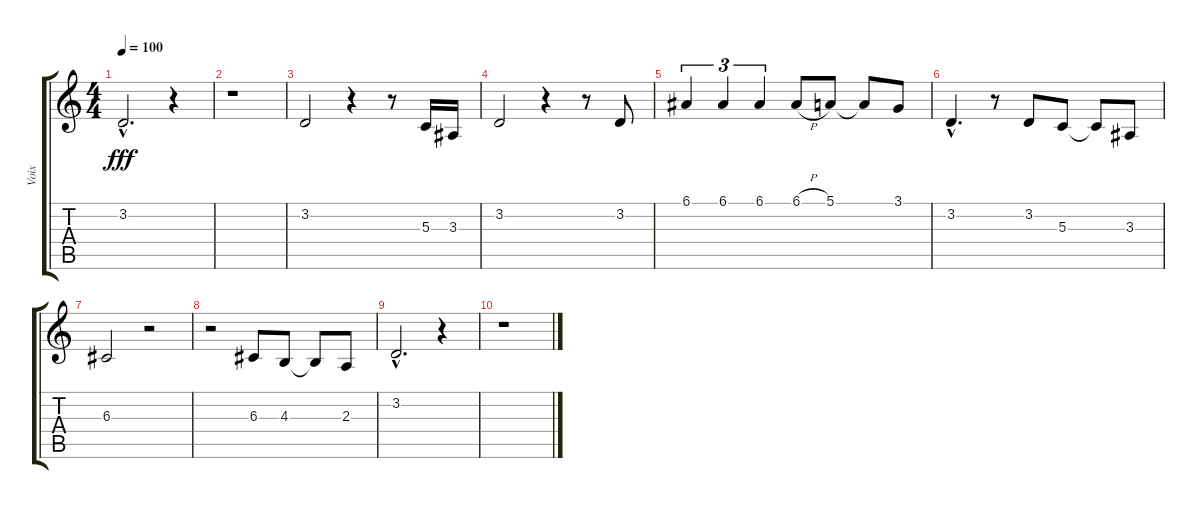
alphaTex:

\track ("Voix" "Voix") {instrument accordion}
\staff {score tabs}
\tuning (E4 B3 G3 D3 A2 E2) {hide}
\ts (4 4)
\tempo 100
\clef g2
\ks c
3.2{hac}.2{d dy fff} r.4 |
r.1 |
3.2.2 r.4 r.8 5.3.16 3.3.16 |
3.2.2 r.4 r.8 3.2.8 |
6.1.4{tu (3 2)} 6.1.4{tu (3 2)} 6.1.4{tu (3 2)} 6.1{h}.8 5.1.8 5.1{t}.8 3.1.8 |
3.2{hac}.4{d} r.8 3.2.8 5.3.8 5.3{t}.8 3.3.8 |
6.3.2 r.2 |
r.2 6.3.8 4.3.8 4.3{t}.8 2.3.8 |
3.2{hac}.2{d} r.4 |
r.1
